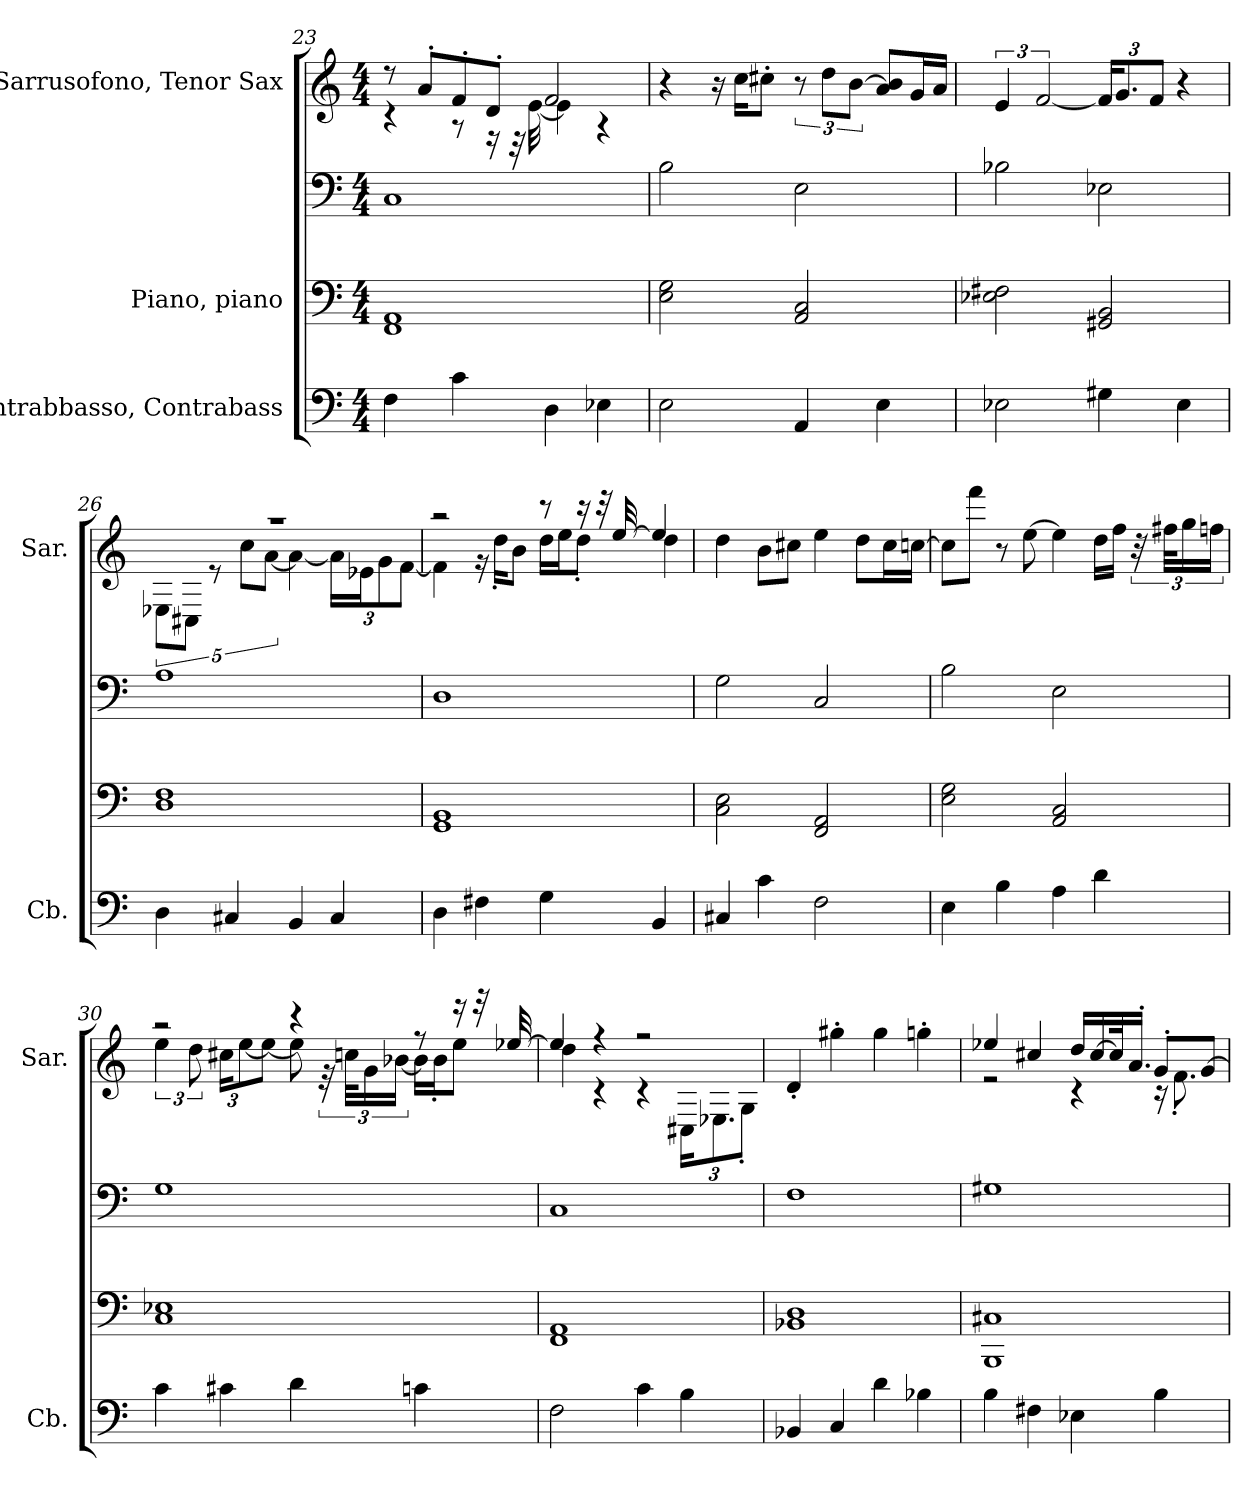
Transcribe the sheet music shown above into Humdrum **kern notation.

**kern	**kern	**kern	**kern
*part3	*part2	*part2	*part1
*staff4	*staff3	*staff2	*staff1
*I"Contrabbasso, Contrabass	*I"Piano, piano	*	*I"Sarrusofono, Tenor Sax
*I'Cb.	*	*	*I'Sar.
!!LO:LB:g=z
*clefF4	*clefF4	*clefF4	*clefG2
*ITrd7c12	*	*	*ITrd1c2
*k[]	*k[]	*k[]	*k[b-e-]
*M4/4	*M4/4	*M4/4	*M4/4
=23	=23	=23	=23
*	*	*	*^
4FF\	1FF 1AA	1C	8r	4r
.	.	.	8g'/L	.
4C\	.	.	8e-'/	8r
.	.	.	8c'/J	16r
.	.	.	.	32r
.	.	.	.	[32d\
4DD\	.	.	2e-/	4d\]
4EE-X\	.	.	.	4r
*	*	*	*v	*v
=24	=24	=24	=24
2EE\	2E\ 2G\	2B\	4r
.	.	.	16r
.	.	.	16b-\KL
.	.	.	8bn'\J
4AAA/	2AA/ 2C/	2E\	12r
.	.	.	12cc\L
.	.	.	[12a\J
4EE\	.	.	8g/ 8a/]L
.	.	.	16f/L
.	.	.	16g/JJ
=25	=25	=25	=25
2EE-X\	2E-X\ 2F#X\	2B-X\	6d/
.	.	.	[3e-/
*	*	*	*Xbrackettup
4GG#X\	2GG#X/ 2BB/	2E-X\	24e-/KL]
.	.	.	12.f/
.	.	.	12e-/J
4EE-\	.	.	4r
!!LO:LB:g=z
=26	=26	=26	=26
*	*	*	*^
*	*	*	*	*brackettup
4DD\	1D 1F	1A	1r	10D-X\L
.	.	.	.	10BBn\J
.	.	.	.	10r
4CC#X/	.	.	.	.
.	.	.	.	10b-\L
.	.	.	.	[10g\J
4BBB/	.	.	.	4g\_
*	*	*	*	*Xbrackettup
4CC#/	.	.	.	24g\LL]
.	.	.	.	24d-X\J
.	.	.	.	12f\
.	.	.	.	[12e-\J
=27	=27	=27	=27	=27
4DD\	1GG 1BB	1D	2r	4e-\]
4FF#X\	.	.	.	16r
.	.	.	.	16cc'\KL
.	.	.	.	8a\J
4GG\	.	.	8r	16cc\LL
.	.	.	.	16dd\J
.	.	.	16r	8cc'\J
.	.	.	32r	.
.	.	.	[32dd/	.
4BBB/	.	.	4dd/]	4cc\
*	*	*	*v	*v
=28	=28	=28	=28
4CC#X/	2C\ 2E\	2G\	4cc\
4C\	.	.	8a\L
.	.	.	8bn\J
2FF\	2FF/ 2AA/	2C/	4dd\
.	.	.	8cc\L
.	.	.	16b\L
.	.	.	[16b-X\JJ
!!LO:PB:g=z
=29	=29	=29	=29
4EE\	2E\ 2G\	2B\	8b-\L]
.	.	.	8eee-\J
4BB\	.	.	8r
.	.	.	[8dd\
4AA\	2AA/ 2C/	2E\	4dd\]
4D\	.	.	16cc\LL
.	.	.	16ee-\JJ
*	*	*	*brackettup
.	.	.	48r
.	.	.	48een\KLL
.	.	.	24ff\
.	.	.	24ee-X\JJ
=30	=30	=30	=30
*	*	*	*^
4C\	1C 1E-X	1G	2r	6dd\
.	.	.	.	12cc\
*	*	*	*	*Xbrackettup
4C#X\	.	.	.	24bn\KL
.	.	.	.	[12dd\
.	.	.	.	8dd\J_
4D\	.	.	4r	8dd\]
*	*	*	*	*brackettup
.	.	.	.	48r
.	.	.	.	48b-X\KLL
.	.	.	.	24f\
.	.	.	.	[24a-X\JJ
4Cn\	.	.	8r	16a-\LL]
.	.	.	.	16a-'\J
.	.	.	16r	8dd\J
.	.	.	32r	.
.	.	.	[32dd-X/	.
=31	=31	=31	=31	=31
2FF\	1FF 1AA	1C	4dd-/]	4cc\
.	.	.	4r	4r
4C\	.	.	2r	4r
*	*	*	*	*Xbrackettup
4BB\	.	.	.	24BBn\KL
.	.	.	.	12.D-X\
.	.	.	.	12F'\J
*	*	*	*v	*v
!!LO:LB:g=z
=32	=32	=32	=32
4BBB-X/	1BB-X 1D	1F	4c'/
4CC/	.	.	4ff#X'\
4D\	.	.	4ff#\
4BB-X\	.	.	4ffn'\
=33	=33	=33	=33
*	*	*	*^
4BB\	1BBB 1C#X	1G#X	4dd-X/	2r
4FF#X\	.	.	4bn/	.
4EE-X\	.	.	16cc/LL	4r
.	.	.	[16b/	.
.	.	.	32b/K]	.
.	.	.	16.g'/JJ	.
4BB\	.	.	8f'/L	16r
.	.	.	.	8.e-'\
.	.	.	[8f/J	.
*	*	*	*v	*v
=	=	=	=
*-	*-	*-	*-
